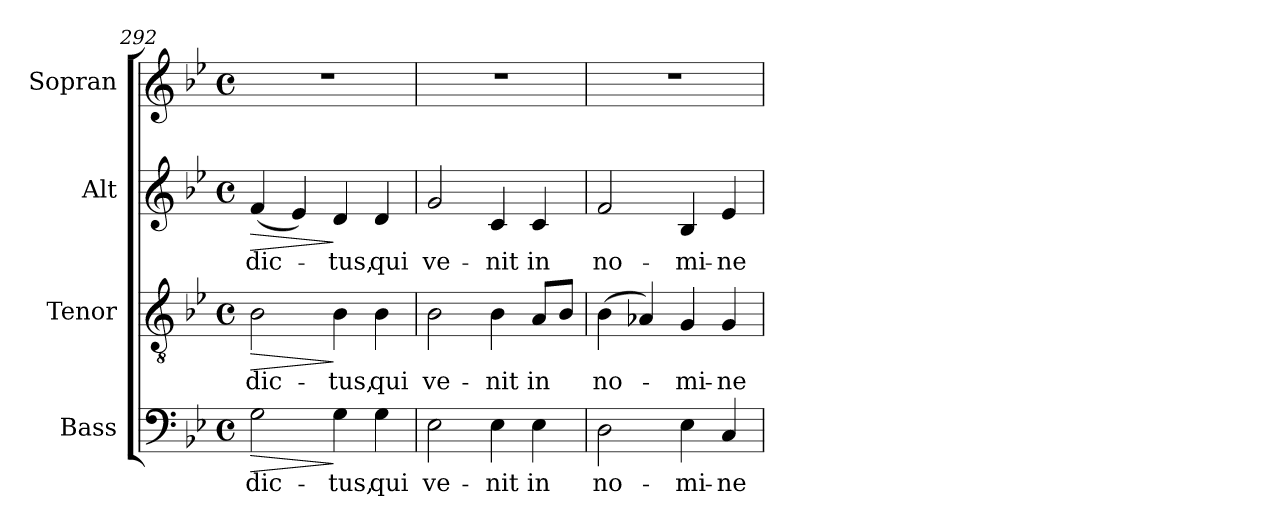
**kern	**text	**dynam	**kern	**text	**dynam	**kern	**text	**dynam	**kern
*part4	*part4	*part4	*part3	*part3	*part3	*part2	*part2	*part2	*part1
*staff4	*staff4	*staff4	*staff3	*staff3	*staff3	*staff2	*staff2	*staff2	*staff1
*I"Bass	*	*	*I"Tenor	*	*	*I"Alt	*	*	*I"Sopran
*I'B.	*	*	*I'T.	*	*	*I'A.	*	*	*I'S.
*clefF4	*	*	*clefGv2	*	*	*clefG2	*	*	*clefG2
*k[b-e-]	*	*	*k[b-e-]	*	*	*k[b-e-]	*	*	*k[b-e-]
*B-:	*	*	*B-:	*	*	*B-:	*	*	*B-:
*M4/4	*	*	*M4/4	*	*	*M4/4	*	*	*M4/4
*met(c)	*	*	*met(c)	*	*	*met(c)	*	*	*met(c)
=292	=292	=292	=292	=292	=292	=292	=292	=292	=292
!	!LO:LY:b	!LO:HP:b	!	!LO:LY:b	!LO:HP:b	!	!LO:LY:b	!LO:HP:b	!
2G\	-dic-	>	2B-\	-dic-	>	(<4f/	-dic-	>	1r
.	.	.	.	.	.	4e-/)	.	.	.
!	!LO:LY:b	!	!	!LO:LY:b	!	!	!LO:LY:b	!	!
4G\	-tus,	]	4B-\	-tus,	]	4d/	-tus,	]	.
!	!LO:LY:b	!	!	!LO:LY:b	!	!	!LO:LY:b	!	!
4G\	qui	.	4B-\	qui	.	4d/	qui	.	.
=293	=293	=293	=293	=293	=293	=293	=293	=293	=293
!	!LO:LY:b	!	!	!LO:LY:b	!	!	!LO:LY:b	!	!
2E-\	ve-	.	2B-\	ve-	.	2g/	ve-	.	1r
!	!LO:LY:b	!	!	!LO:LY:b	!	!	!LO:LY:b	!	!
4E-\	-nit	.	4B-\	-nit	.	4c/	-nit	.	.
!	!LO:LY:b	!	!	!LO:LY:b	!	!	!LO:LY:b	!	!
4E-\	in	.	8A/L	in	.	4c/	in	.	.
.	.	.	8B-/J	.	.	.	.	.	.
=294	=294	=294	=294	=294	=294	=294	=294	=294	=294
!	!LO:LY:b	!	!	!LO:LY:b	!	!	!LO:LY:b	!	!
2D\	no-	.	(>4B-\	no-	.	2f/	no-	.	1r
.	.	.	4A-X/)	.	.	.	.	.	.
!	!LO:LY:b	!	!	!LO:LY:b	!	!	!LO:LY:b	!	!
4E-\	-mi-	.	4G/	-mi-	.	4B-/	-mi-	.	.
!	!LO:LY:b	!	!	!LO:LY:b	!	!	!LO:LY:b	!	!
4C/	-ne	.	4G/	-ne	.	4e-/	-ne	.	.
=	=	=	=	=	=	=	=	=	=
*-	*-	*-	*-	*-	*-	*-	*-	*-	*-
